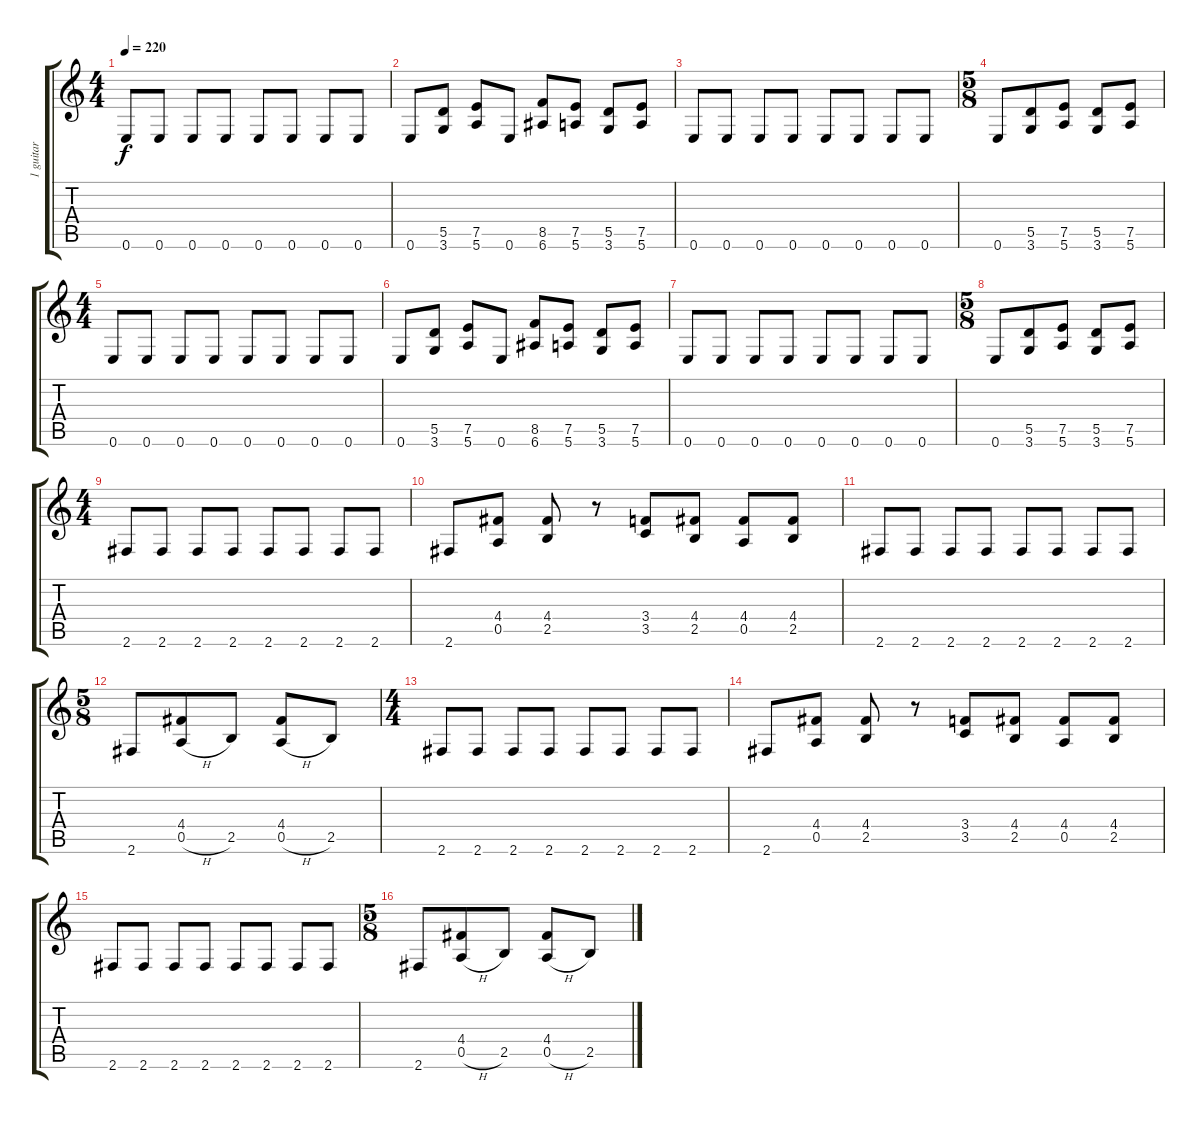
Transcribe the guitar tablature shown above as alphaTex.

\track ("1 guitar" "1 guitar") {instrument overdrivenguitar}
\staff {score tabs}
\tuning (E4 B3 G3 D3 A2 E2) {hide}
\ts (4 4)
\tempo 220
\clef g2
\ks c
0.6.8{dy f} 0.6.8 0.6.8 0.6.8 0.6.8 0.6.8 0.6.8 0.6.8 |
0.6.8 (5.5 3.6).8 (7.5 5.6).8 0.6.8 (8.5 6.6).8 (7.5 5.6).8 (5.5 3.6).8 (7.5 5.6).8 |
0.6.8 0.6.8 0.6.8 0.6.8 0.6.8 0.6.8 0.6.8 0.6.8 |
\ts (5 8)
0.6.8 (5.5 3.6).8 (7.5 5.6).8 (5.5 3.6).8 (7.5 5.6).8 |
\ts (4 4)
0.6.8 0.6.8 0.6.8 0.6.8 0.6.8 0.6.8 0.6.8 0.6.8 |
0.6.8 (5.5 3.6).8 (7.5 5.6).8 0.6.8 (8.5 6.6).8 (7.5 5.6).8 (5.5 3.6).8 (7.5 5.6).8 |
0.6.8 0.6.8 0.6.8 0.6.8 0.6.8 0.6.8 0.6.8 0.6.8 |
\ts (5 8)
0.6.8 (5.5 3.6).8 (7.5 5.6).8 (5.5 3.6).8 (7.5 5.6).8 |
\ts (4 4)
2.6.8 2.6.8 2.6.8 2.6.8 2.6.8 2.6.8 2.6.8 2.6.8 |
2.6.8 (4.4 0.5).8 (4.4 2.5).8 r.8 (3.4 3.5).8 (4.4 2.5).8 (4.4 0.5).8 (4.4 2.5).8 |
2.6.8 2.6.8 2.6.8 2.6.8 2.6.8 2.6.8 2.6.8 2.6.8 |
\ts (5 8)
2.6.8 (4.4 0.5{h}).8 2.5.8 (4.4 0.5{h}).8 2.5.8 |
\ts (4 4)
2.6.8 2.6.8 2.6.8 2.6.8 2.6.8 2.6.8 2.6.8 2.6.8 |
2.6.8 (4.4 0.5).8 (4.4 2.5).8 r.8 (3.4 3.5).8 (4.4 2.5).8 (4.4 0.5).8 (4.4 2.5).8 |
2.6.8 2.6.8 2.6.8 2.6.8 2.6.8 2.6.8 2.6.8 2.6.8 |
\ts (5 8)
2.6.8 (4.4 0.5{h}).8 2.5.8 (4.4 0.5{h}).8 2.5.8
